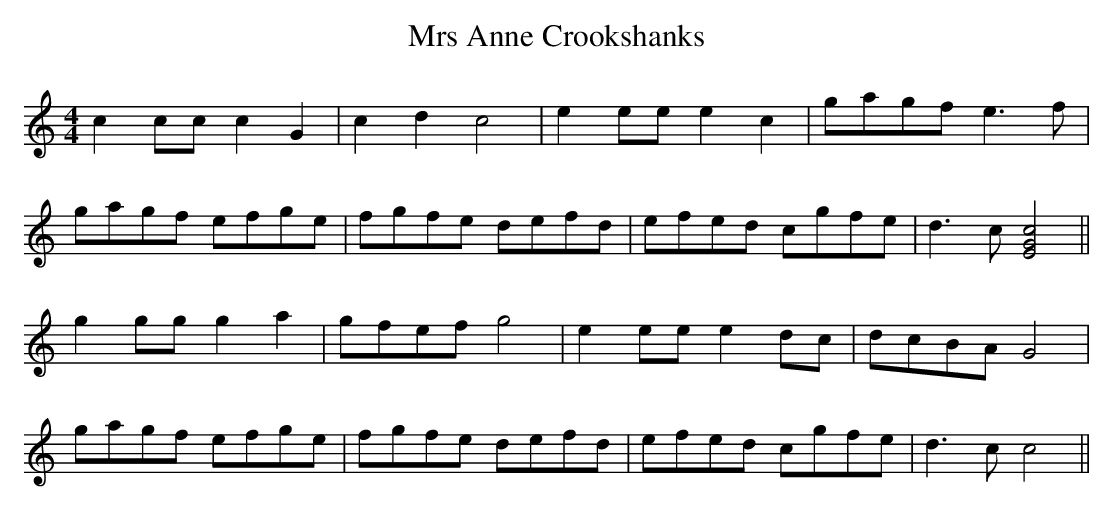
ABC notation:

X:1
T:Mrs Anne Crookshanks
L:1/8
M:4/4
K:C
c2 cc c2 G2 | c2 d2 c4 | e2 ee e2 c2 | gagf e3 f |
gagf efge | fgfe defd | efed cgfe | d3 c [c4G4E4]||
g2 gg g2 a2 | gfef g4 | e2 ee e2 dc | dcBA G4 |
gagf efge | fgfe defd | efed cgfe | d3 c c4 ||
